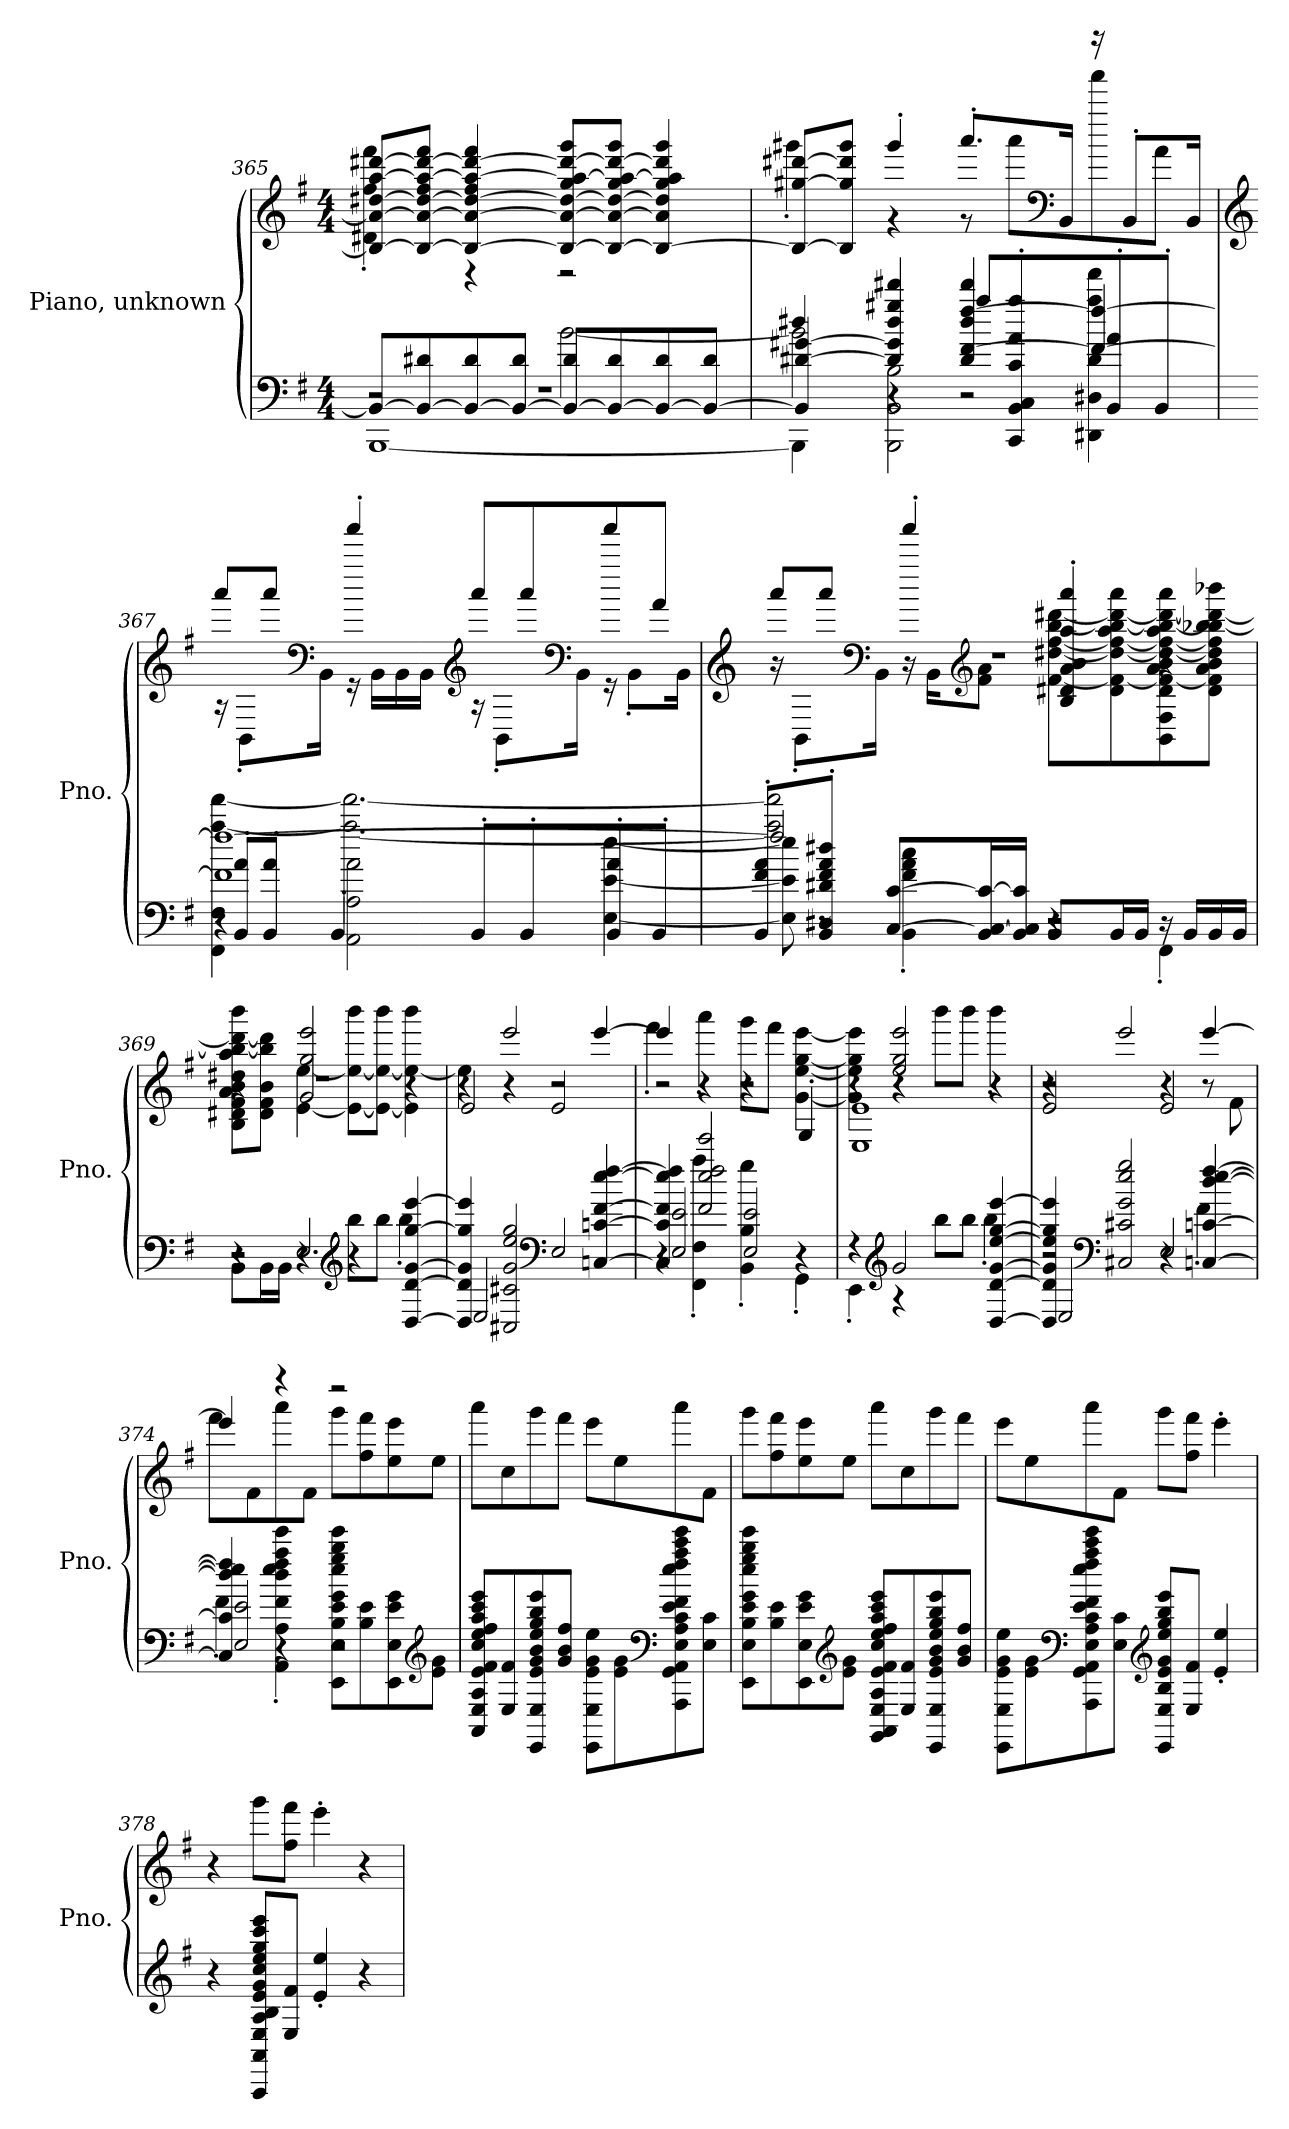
**kern	**kern
*part1	*part1
*staff2	*staff1
*I"Piano, unknown	*
*I'Pno.	*
*clefF4	*clefG2
*k[f#]	*k[f#]
*M4/4	*M4/4
=365	=365
*^	*^
*	*^	*	*
*	*	*^	*	*
1r	2r	8BB/L_	[1BBB	8B/_ 8a/_ [8dd#X/ [8aa/ [8ddd#X/L	4d#X\' 4ff#\' 4fff#\'
.	.	8BB/_ 8d#X/	.	8B/_ 8a/_ 8dd#/_ 8ff#/ 8aa/_ 8ddd#/_ 8fff#/J	.
.	.	8BB/_ 8d#/	.	4B/_ 4a/_ 4dd#/_ 4ff#/ 4aa/_ 4ddd#/_ 4fff#/	4r
.	.	8BB/_ 8d#/J	.	.	.
.	[2b\	8BB/_ 8d#/L	.	8B/_ 8a/_ 8dd#/_ 8gg/ 8aa/_ 8ddd#/_ 8ggg/L	2r
.	.	8BB/_ 8d#/	.	8B/_ 8a/_ 8dd#/_ 8gg/ 8aa/_ 8ddd#/_ 8ggg/J	.
.	.	8BB/_ 8d#/	.	4B/_ 4a/] 4dd#/] 4gg/ 4aa/] 4ddd#/] 4ggg/	.
.	.	8BB/_ 8d#/J	.	.	.
!!LO:LB:g=z	!!
=366	=366	=366	=366	=366	=366
4dd#X/	2b\]	4BB/] [4d#X/ [4g#X/	4BBB\]	8B/_ [8gg#X/ [8ddd#X/L	4ggg#X'\
.	.	.	.	8B/] 8gg#/] 8ddd#/] 8ggg#/J	.
4r	.	4d#/] 4g#/] 4dd#/ 4gg#X/ 4ddd#X/	2BBB\ 2BB\ 2B\	4ggg#'/	4r
4d#/ [4f#/ 4dd#/ [4ff#/ 4ddd#/	2r	8aa/L	.	8.aaa'/L	8r
.	.	8CC/' 8BB/' 8C/' 8c/' 8a/' 8aa/'	.	.	8aaa\L
*	*	*	*	*clefF4	*
.	.	.	.	16BB/Jk	.
4f#/_ 4ff#/_	.	8BB/' 8a/'	4DD#X\ 4D#X\ 4d#\ 4aa\ 4fff#\	16r	8aaa\
.	.	.	.	8BB'/L	.
.	.	8BB'/J	.	.	8a\J
.	.	.	.	16BB/Jk	.
=367	=367	=367	=367	=367	=367
*	*	*	*	*clefG2	*
1f#] 1ff#_	4r	8BB/' 8a/'L	4FF#\ 4F#\ [4aa\ [4fff#\	8aaa/L	16r
.	.	.	.	.	8BB'\L
.	.	8BB/' 8a/'J	.	8aaa/J	.
*	*	*	*	*clefF4	*
.	.	.	.	.	16BB\Jk
.	2AA\ 2A\ 2a\	4BB'/	2.aa\_ 2.fff#\_	4aaa'/	16r
.	.	.	.	.	16BB\LL
.	.	.	.	.	16BB\
.	.	.	.	.	16BB\JJ
*	*	*	*	*clefG2	*
.	.	8BB'/L	.	8aaa/L	16r
.	.	.	.	.	8BB'\L
.	.	8BB'/	.	8aaa/	.
*	*	*	*	*clefF4	*
.	.	.	.	.	16BB\Jk
.	[4E\ [4e\ [4ee\	8BB/' 8a/'	.	8aaa/	16r
.	.	.	.	.	8BB'\L
.	.	8BB'/J	.	8a/J	.
.	.	.	.	.	16BB\Jk
*	*	*	*	*v	*v
!!LO:LB:g=z
=368	=368	=368	=368	=368
*	*	*	*	*clefG2
*	*	*	*	*^
*	*	*	*	*	*^
2ff#/]	8E\] 8e\] 8ee\]	8BB/' 8f#/' 8a/'L	2aa\] 2fff#\]	1r	16r	8aaa/L
.	.	.	.	.	8BB'\L	.
.	8r	8BB/' 8D#X/' 8d#X/' 8f#/' 8a/' 8dd#X/'J	.	.	.	8aaa/J
*	*	*	*	*clefF4	*	*
.	.	.	.	.	16BB\Jk	.
.	4BB\' 4f#\' 4a\' 4cc\'	[8C/ [8c/L	.	.	16r	4aaa'/
.	.	.	.	.	16BB\KL	.
*	*	*	*	*clefG2	*	*
.	.	16BB/ 16C/_ 16c/_L	.	.	8f#\ 8a\J	.
.	.	16BB/ 16C/] 16c/]JJ	.	.	.	.
2r	2r	8BB/L	4r	.	[8f#\ [8dd#X\ [8ff#\ [8bb\ [8ddd#X\L	4B/' 4d#X/' 4a/' 4b/' 4aa/' 4aaa/'
.	.	16BB/L	.	.	8d#\ 8f#\_ 8dd#\_ 8ff#\_ 8aa\ 8bb\_ 8ddd#\_ 8aaa\	.
.	.	16BB/JJ	.	.	.	.
.	.	16r	4FF#'\	.	8BB\ 8F#\ 8d#\ 8f#\_ 8a\ 8b\ 8dd#\_ 8ff#\_ 8aa\ 8bb\_ 8ddd#\_ 8aaa\	4r
.	.	16BB/LL	.	.	.	.
.	.	16BB/	.	.	8d#\ 8f#\] 8a\ 8b\ 8dd#\] 8ff#\] 8bb-X\ 8bb\_ 8ddd#\_ 8bbb-X\J	.
.	.	16BB/JJ	.	.	.	.
*	*	*v	*v	*	*	*
=369	=369	=369	=369	=369	=369
2r	8BB\L	4r	1r	8B\ 8d#X\ 8f#\ 8a\ 8b\ 8dd#X\ 8aa\ 8bb\_ 8ddd#\_ 8bbb\L	4r
.	16BB\L	.	.	8d#\ 8f#\ 8b\ 8bb\] 8ddd#\]J	.
.	16BB\JJ	.	.	.	.
.	4r	2.E/	.	[4e\ [4ee\	2g/ 2gg/ 2eee/
*clefG2	*	*	*	*	*
4r	8bb\L	.	.	8e\_ 8ee\_ 8bbb\L	.
.	8bb\J	.	.	8e\_ 8ee\_ 8bbb\J	.
[4D/ [4d/ [4g/ [4gg/ [4eee/	4bb'\	.	.	4e\] 4ee\_ 4bbb\	4r
*	*v	*v	*	*	*
!!LO:LB:g=z	!!	!!
=370	=370	=370	=370	=370
4D/] 4d/] 4g/] 4gg/] 4eee/]	2E/	4r	4ee\]	2e/
2C#X/ 2c#X/ 2g/ 2ee/ 2gg/	.	2eee/	4r	.
*clefF4	*	*	*	*
.	2E/	.	2r	2e/
[4Cn/ [4cn/ [4f#/ [4ee/ [4ff#/	.	[4eee/	.	.
=371	=371	=371	=371	=371
*	*^	*	*	*
4C/] 4c/] 4f#/] 4ee/] 4ff#/]	4r	2E/ 2e/	4eee/]	4fff#'\	2r
2f#/ 2ee/ 2ff#/ 2eee/	4FF#\' 4F#\' 4aa\'	.	4r	4aaa'\	.
.	4BB\' 4B\' 4gg\'	2E/ 2e/	2r	8ggg\L	4r
.	.	.	.	8fff#\J	.
4r	4GG'\	.	.	[4g\ [4ee\ [4gg\ [4eee\	4G'/
*	*v	*v	*	*	*
=372	=372	=372	=372	=372
4r	4EE'\	4r	4g\] 4ee\] 4gg\] 4eee\]	1E 1e
*clefG2	*	*	*	*
2g/	4r	2ee/ 2gg/ 2eee/	4r	.
.	8bb\L	.	8bbb\L	.
.	8bb\J	.	8bbb\J	.
[4D/ [4d/ [4g/ [4ee/ [4gg/ [4eee/	4bb'\	4r	4bbb'\	.
=373	=373	=373	=373	=373
*	*^	*	*	*
4D/] 4d/] 4g/] 4ee/] 4gg/] 4eee/]	2r	2E/	4r	2r	2e/
*clefF4	*	*	*	*	*
2C#X/ 2c#X/ 2g/ 2ee/ 2gg/	.	.	2eee/	.	.
.	4r	2E/	.	4r	2e/
[4Cn/ [4cn/ [4dd/ [4ee/ [4ff#/	4f#'\	.	[4eee/	8r	.
.	.	.	.	8f#\	.
*	*	*	*	*v	*v
!!LO:LB:g=z
=374	=374	=374	=374	=374
4C/] 4c/] 4dd/] 4ee/] 4ff#/]	4f#'\	2E/ 2e/	4eee/]	8fff#\L
.	.	.	.	8f#\
4r	4AA\' 4A\' 4f#\' 4dd\' 4ee\' 4ff#\' 4aa\' 4eee\'	.	4r	8aaa\
.	.	.	.	8f#\J
2r	8EE\ 8E\ 8B\ 8e\ 8g\ 8ee\ 8gg\ 8bb\ 8eee\L	2r	2r	8ggg\L
.	8B\ 8e\	.	.	8ff#\ 8fff#\
.	8EE\ 8E\ 8e\ 8g\	.	.	8ee\ 8eee\
*clefG2	*	*	*	*
.	8e\ 8g\J	.	.	8ee\J
*v	*v	*v	*	*
*	*v	*v
=375	=375
8AA/ 8E/ 8A/ 8e/ 8f#/ 8cc/ 8ee/ 8ff#/ 8aa/ 8ccc/ 8eee/L	8aaa\L
8E/ 8f#/	8cc\
8EE/ 8E/ 8e/ 8g/ 8b/ 8ee/ 8gg/ 8bb/ 8eee/	8ggg\
8g/ 8b/ 8ff#/J	8fff#\J
8EE\ 8E\ 8e\ 8g\ 8ee\L	8eee\L
8e\ 8g\	8ee\
*clefF4	*
8AAA\ 8GG\ 8AA\ 8E\ 8A\ 8c\ 8e\ 8f#\ 8ee\ 8ff#\ 8aa\ 8ccc\ 8eee\	8aaa\
8E\ 8c\J	8f#\J
=376	=376
8EE\ 8E\ 8B\ 8e\ 8g\ 8ee\ 8gg\ 8bb\ 8eee\L	8ggg\L
8B\ 8e\	8ff#\ 8fff#\
8EE\ 8E\ 8e\ 8g\	8ee\ 8eee\
*clefG2	*
8e\ 8g\J	8ee\J
8GG/ 8AA/ 8E/ 8A/ 8e/ 8f#/ 8cc/ 8ee/ 8ff#/ 8aa/ 8ccc/ 8eee/L	8aaa\L
8E/ 8f#/	8cc\
8EE/ 8E/ 8e/ 8g/ 8b/ 8ee/ 8gg/ 8bb/ 8eee/	8ggg\
8g/ 8b/ 8ff#/J	8fff#\J
!!LO:LB:g=z
=377	=377
8EE\ 8E\ 8e\ 8g\ 8ee\L	8eee\L
8e\ 8g\	8ee\
*clefF4	*
8AAA\ 8GG\ 8AA\ 8E\ 8A\ 8c\ 8e\ 8f#\ 8ee\ 8ff#\ 8aa\ 8ccc\ 8eee\	8aaa\
8E\ 8c\J	8f#\J
*clefG2	*
8EE/ 8E/ 8B/ 8e/ 8g/ 8ee/ 8gg/ 8bb/ 8eee/L	8ggg\L
8E/ 8f#/J	8ff#\ 8fff#\J
4e/' 4ee/'	4eee'\
=378	=378
4r	4r
8AAA/ 8AA/ 8E/ 8A/ 8B/ 8e/ 8g/ 8cc/ 8ee/ 8gg/ 8ccc/ 8eee/L	8ggg\L
8E/ 8f#/J	8ff#\ 8fff#\J
4e/' 4ee/'	4eee'\
4r	4r
=	=
*-	*-
